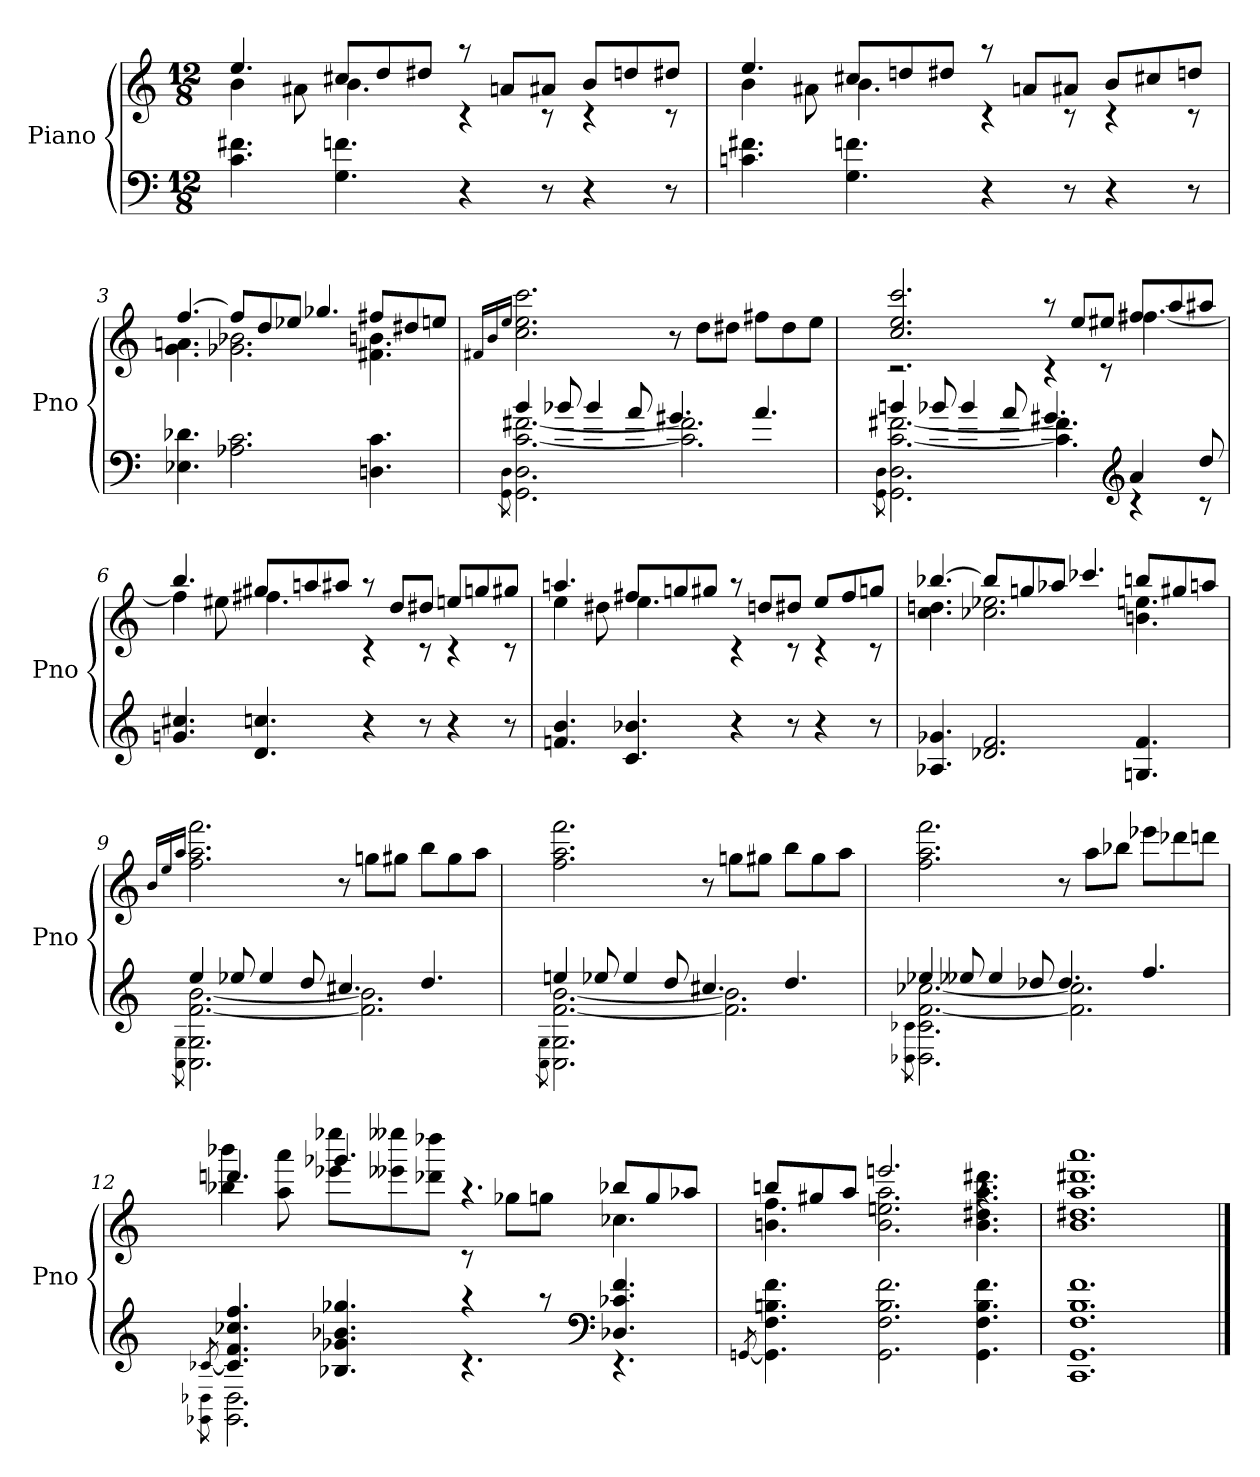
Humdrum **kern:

**kern	**kern
*part1	*part1
*staff2	*staff1
*I"Piano	*
*I'Pno	*
*clefF4	*clefG2
*k[]	*k[]
*M12/8	*M12/8
=1	=1
*	*^
4.c 4.f#X	4.ee	4b
.	.	8a#X
4.G 4.fn	8cc#XL	4.b
.	8dd	.
.	8dd#XJ	.
4r	8raa	4rc
.	8anL	.
8r	8a#XJ	8rc
4r	8bL	4rc
.	8ddn	.
8r	8dd#XJ	8rc
=2	=2	=2
4.cn 4.f#X	4.ee	4b
.	.	8a#X
4.G 4.fn	8cc#XL	4.b
.	8ddn	.
.	8dd#XJ	.
4r	8raa	4rc
.	8anL	.
8r	8a#XJ	8rc
4r	8bL	4rc
.	8cc#X	.
8r	8ddnJ	8rc
=3	=3	=3
4.E-X 4.d-X	[4.ff	4.g 4.an
2.A-X 2.c	8ffL]	2.g-X 2.b-X
.	8dd	.
.	8ee-XJ	.
.	4.gg-X	.
4.Dn 4.c	8ff#XL	4.f#X 4.bn
.	8dd#X	.
.	8eenJ	.
*	*v	*v
=4	=4
.	16qqf#X/LL
.	16qqb/
*^	*
.	8qGG\ 8qD\	16qqee/JJ
4b	2.GG] 2.D] [2.c [2.f#X	2.cc 2.ee 2.ccc
8b-X	.	.
4b-	.	.
8a	.	.
4.g#X	2.c] 2.f#]	8r
.	.	8ddL
.	.	8dd#XJ
4.a	.	8ff#XL
.	.	8dd#
.	.	8eeJ
=5	=5	=5
.	8qGG\ 8qD\	.
*	*	*^
4bn	2.GG] 2.D] [2.c [2.f#X	2.cc 2.ee 2.ccc	2.rc
8b-X	.	.	.
4b-	.	.	.
8a	.	.	.
4.g#X	4.c] 4.f#]	8raa	4rc
.	.	8eeL	.
.	.	8ee#XJ	8rc
*clefG2	*	*	*
4a	4rc	8ff#XL	[4.ff#X
.	.	8aa	.
8dd	8rc	8aa#XJ	.
*v	*v	*	*
=6	=6	=6
4.gn 4.cc#X	4.bb	4ff#]
.	.	8ee#X
4.d 4.ccn	8gg#XL	4.ff#X
.	8aan	.
.	8aa#XJ	.
4r	8raa	4rc
.	8ddL	.
8r	8dd#XJ	8rc
4r	8eenL	4rc
.	8ggn	.
8r	8gg#XJ	8rc
=7	=7	=7
4.fn 4.b	4.aan	4ee
.	.	8dd#X
4.c 4.b-X	8ff#XL	4.ee
.	8ggn	.
.	8gg#XJ	.
4r	8raa	4rc
.	8ddnL	.
8r	8dd#XJ	8rc
4r	8eeL	4rc
.	8ff#	.
8r	8ggnJ	8rc
=8	=8	=8
4.A-X 4.g-X	[4.bb-X	4.cc 4.ddn
2.d-X 2.f	8bb-L]	2.cc-X 2.ee-X
.	8ggn	.
.	8aa-XJ	.
.	4.ccc-X	.
4.Gn 4.f	8bbnL	4.bn 4.een
.	8gg#X	.
.	8aanJ	.
*	*v	*v
=9	=9
.	16qqb/LL
.	16qqee/
*^	*
.	8qC\ 8qG\	16qqaa/JJ
4ee	2.C] 2.G] [2.f [2.b	2.ff 2.aa 2.fff
8ee-X	.	.
4ee-	.	.
8dd	.	.
4.cc#X	2.f] 2.b]	8r
.	.	8ggnL
.	.	8gg#XJ
4.dd	.	8bbL
.	.	8gg#
.	.	8aaJ
=10	=10	=10
.	8qC\ 8qG\	.
4een	2.C] 2.G] [2.f [2.b	2.ff 2.aa 2.fff
8ee-X	.	.
4ee-	.	.
8dd	.	.
4.cc#X	2.f] 2.b]	8r
.	.	8ggnL
.	.	8gg#XJ
4.dd	.	8bbL
.	.	8gg#
.	.	8aaJ
=11	=11	=11
.	8qD-X\ 8qc-X\	.
4ee-X	2.D-] 2.c-] [2.f [2.cc-X	2.ff 2.aa 2.fff
8ee--X	.	.
4ee--	.	.
8dd-X	.	.
4.dd-	2.f] 2.cc-]	8r
.	.	8aaL
.	.	8bb-XJ
4.ff	.	8eee-XL
.	.	8ddd-X
.	.	8dddnJ
=12	=12	=12
[8qc-X/	8qGG-X\ 8qD-X\	.
*	*	*^
4.c-] 4.f 4.cc-X 4.ff	2.GG-] 2.D-]	4.dddn	4bb-X 4bbb-X
.	.	.	8aa 8aaa
4.B-X 4.g-X 4.b-X 4.gg-X	.	4.ggg-X	8eee-X 8eeee-XL
.	.	.	8eee--X 8eeee--X
.	.	.	8ddd-X 8dddd-XJ
4raa	4.rc	4.raa	8rc
.	.	.	8gg-XL
8raa	.	.	8ggnJ
*clefF4	*	*	*
4.D-X 4.c-X 4.f	4.rEE	8bb-XL	4.cc-X
.	.	8gg	.
.	.	8aa-XJ	.
*v	*v	*	*
=13	=13	=13
[8qGGn/	.	.
4.GG] 4.F 4.Bn 4.f	8bbnL	4.bn 4.ff
.	8gg#X	.
.	8aaJ	.
2.GG 2.F 2.B 2.f	2.eeen	2.b 2.een 2.aa
4.GG 4.F 4.B 4.f	4.raa	4.b 4.dd#X 4.aa 4.ddd#X
*	*v	*v
=14	=14
1.CC 1.GG 1.F 1.B 1.f	1.b 1.dd#X 1.aa 1.ddd#X 1.aaa
==	==
*-	*-
